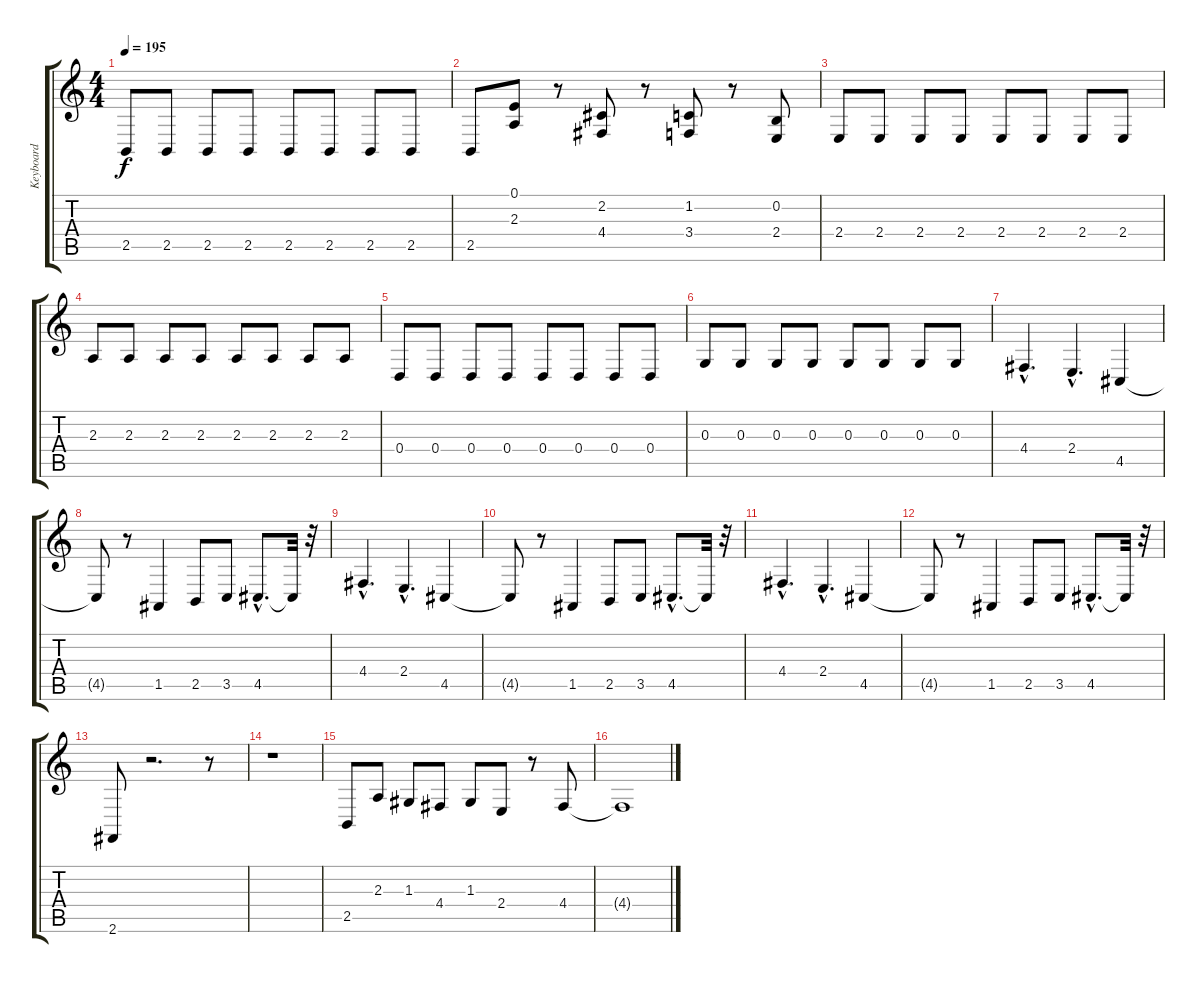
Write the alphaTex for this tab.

\track ("Keyboard" "Keyboard") {instrument brightacousticpiano}
\staff {score tabs}
\tuning (E4 B3 G3 D3 A2 E2) {hide}
\ts (4 4)
\tempo 195
\clef g2
\ks c
2.5.8{dy f} 2.5.8 2.5.8 2.5.8 2.5.8 2.5.8 2.5.8 2.5.8 |
2.5.8 (0.1 2.3).8 r.8 (2.2 4.4).8 r.8 (1.2 3.4).8 r.8 (0.2 2.4).8 |
2.4.8 2.4.8 2.4.8 2.4.8 2.4.8 2.4.8 2.4.8 2.4.8 |
2.3.8 2.3.8 2.3.8 2.3.8 2.3.8 2.3.8 2.3.8 2.3.8 |
0.4.8 0.4.8 0.4.8 0.4.8 0.4.8 0.4.8 0.4.8 0.4.8 |
0.3.8 0.3.8 0.3.8 0.3.8 0.3.8 0.3.8 0.3.8 0.3.8 |
4.4{hac}.4{d} 2.4{hac}.4{d} 4.5.4 |
4.5{t}.8 r.8 1.5.4 2.5.8 3.5.8 4.5{hac}.8{d} 4.5{t}.32 r.32 |
4.4{hac}.4{d} 2.4{hac}.4{d} 4.5.4 |
4.5{t}.8 r.8 1.5.4 2.5.8 3.5.8 4.5{hac}.8{d} 4.5{t}.32 r.32 |
4.4{hac}.4{d} 2.4{hac}.4{d} 4.5.4 |
4.5{t}.8 r.8 1.5.4 2.5.8 3.5.8 4.5{hac}.8{d} 4.5{t}.32 r.32 |
2.6.8 r.2{d} r.8 |
r.1 |
2.5.8 2.3.8 1.3.8 4.4.8 1.3.8 2.4.8 r.8 4.4.8 |
4.4{t}.1
